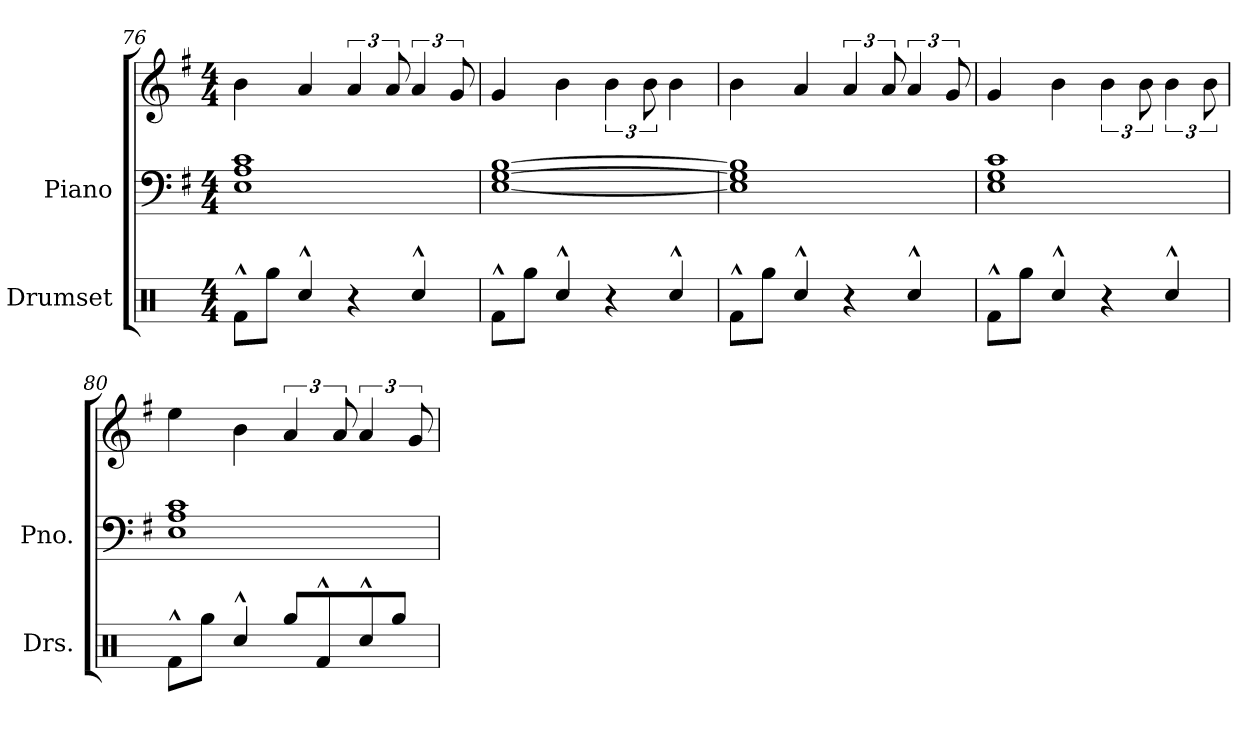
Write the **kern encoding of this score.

**kern	**kern	**kern
*part2	*part1	*part1
*staff3	*staff2	*staff1
*I"Drumset	*I"Piano	*
*I'Drs.	*I'Pno.	*
*clefX	*clefF4	*clefG2
*k[]	*k[f#]	*k[f#]
*M4/4	*M4/4	*M4/4
=76	=76	=76
8Rf^^\L	1E 1A 1c	4b\
8Rgg\J	.	.
4Rcc^^/	.	4a/
4r	.	6a/
.	.	12a/
4Rcc^^/	.	6a/
.	.	12g/
!!LO:LB:g=z
=77	=77	=77
8Rf^^\L	[1E [1G [1B	4g/
8Rgg\J	.	.
4Rcc^^/	.	4b\
4r	.	6b\
.	.	12b\
4Rcc^^/	.	4b\
=78	=78	=78
8Rf^^\L	1E] 1G] 1B]	4b\
8Rgg\J	.	.
4Rcc^^/	.	4a/
4r	.	6a/
.	.	12a/
4Rcc^^/	.	6a/
.	.	12g/
=79	=79	=79
8Rf^^\L	1E 1G 1c	4g/
8Rgg\J	.	.
4Rcc^^/	.	4b\
4r	.	6b\
.	.	12b\
4Rcc^^/	.	6b\
.	.	12b\
=80	=80	=80
8Rf^^\L	1E 1A 1c	4ee\
8Rgg\J	.	.
4Rcc^^/	.	4b\
8Rgg/L	.	6a/
8Rf^^/	.	.
.	.	12a/
8Rcc^^/	.	6a/
8Rgg/J	.	.
.	.	12g/
=	=	=
*-	*-	*-
